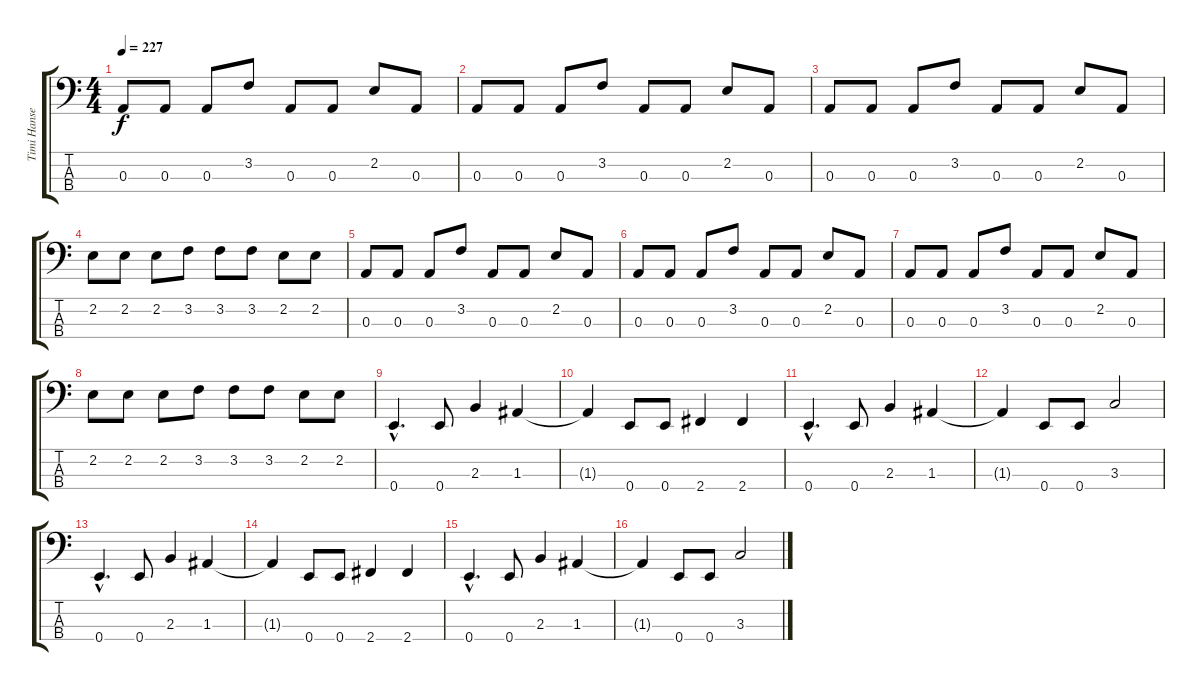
\track ("Timi Hansen" "Timi Hanse") {instrument electricbasspick}
\staff {score tabs}
\tuning (G2 D2 A1 E1) {hide}
\ts (4 4)
\tempo 227
\clef f4
\ks c
0.3.8{dy f} 0.3.8 0.3.8 3.2.8 0.3.8 0.3.8 2.2.8 0.3.8 |
0.3.8 0.3.8 0.3.8 3.2.8 0.3.8 0.3.8 2.2.8 0.3.8 |
0.3.8 0.3.8 0.3.8 3.2.8 0.3.8 0.3.8 2.2.8 0.3.8 |
2.2.8 2.2.8 2.2.8 3.2.8 3.2.8 3.2.8 2.2.8 2.2.8 |
0.3.8 0.3.8 0.3.8 3.2.8 0.3.8 0.3.8 2.2.8 0.3.8 |
0.3.8 0.3.8 0.3.8 3.2.8 0.3.8 0.3.8 2.2.8 0.3.8 |
0.3.8 0.3.8 0.3.8 3.2.8 0.3.8 0.3.8 2.2.8 0.3.8 |
2.2.8 2.2.8 2.2.8 3.2.8 3.2.8 3.2.8 2.2.8 2.2.8 |
0.4{hac}.4{d} 0.4.8 2.3.4 1.3.4 |
1.3{t}.4 0.4.8 0.4.8 2.4.4 2.4.4 |
0.4{hac}.4{d} 0.4.8 2.3.4 1.3.4 |
1.3{t}.4 0.4.8 0.4.8 3.3.2 |
0.4{hac}.4{d} 0.4.8 2.3.4 1.3.4 |
1.3{t}.4 0.4.8 0.4.8 2.4.4 2.4.4 |
0.4{hac}.4{d} 0.4.8 2.3.4 1.3.4 |
1.3{t}.4 0.4.8 0.4.8 3.3.2
